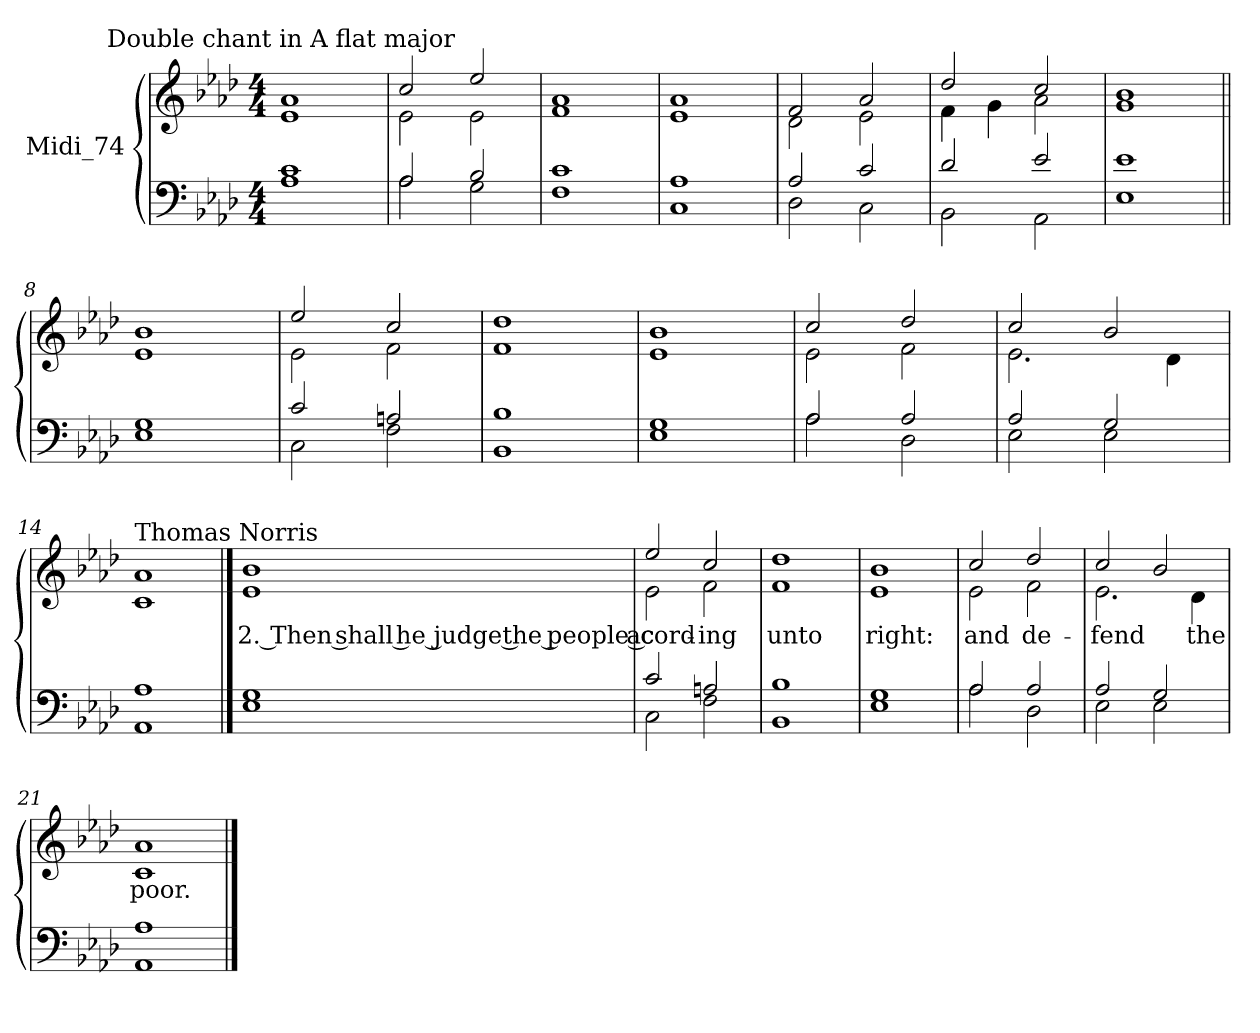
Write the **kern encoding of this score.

**kern	**kern	**text
*part2	*part1	*part1
*staff2	*staff1	*staff1
*I"Midi_74	*I"Midi_74	*
*clefF4	*clefG2	*
*k[b-e-a-d-]	*k[b-e-a-d-]	*
*A-:	*A-:	*
*M4/4	*M4/4	*
=1	=1	=1
*^	*^	*
!	!	!LO:TX:a:cj:t=Double chant in A flat major	!	!
1c/	1A-\	1a-/	1e-\	.
=2	=2	=2	=2	=2
2A-/	2A-\	2cc/	2e-\	.
2B-/	2G\	2ee-/	2e-\	.
=3	=3	=3	=3	=3
1c/	1F\	1a-/	1f\	.
=4	=4	=4	=4	=4
1A-/	1C\	1a-/	1e-\	.
=5	=5	=5	=5	=5
2A-/	2D-\	2f/	2d-\	.
2c/	2C\	2a-/	2e-\	.
=6	=6	=6	=6	=6
2d-/	2BB-\	2dd-/	4f\	.
.	.	.	4g\	.
2e-/	2AA-\	2cc/	2a-\	.
=7	=7	=7	=7	=7
1e-/	1E-\	1b-/	1g\	.
=8||	=8||	=8||	=8||	=8||
1G/	1E-\	1b-/	1e-\	.
=9	=9	=9	=9	=9
2c/	2C\	2ee-/	2e-\	.
2An/	2F\	2cc/	2f\	.
=10	=10	=10	=10	=10
1B-/	1BB-\	1dd-/	1f\	.
=11	=11	=11	=11	=11
1G/	1E-\	1b-/	1e-\	.
=12	=12	=12	=12	=12
2A-/	2A-\	2cc/	2e-\	.
2A-/	2D-\	2dd-/	2f\	.
=13	=13	=13	=13	=13
2A-/	2E-\	2cc/	2.e-\	.
2G/	2E-\	2b-/	.	.
.	.	.	4d-\	.
=14	=14	=14	=14	=14
!	!	!LO:TX:a:t=Thomas Norris	!	!
1A-/	1AA-\	1a-/	1c\	.
!!LO:LB:g=z	!!
==15	==15	==15	==15	==15
!	!	!	!	!LO:LY:b
1G/	1E-\	1b-/	1e-\	2. Then shall he judge the people ac-
=16	=16	=16	=16	=16
!	!	!	!	!LO:LY:b
2c/	2C\	2ee-/	2e-\	-cord-
!	!	!	!	!LO:LY:b
2An/	2F\	2cc/	2f\	-ing
=17	=17	=17	=17	=17
!	!	!	!	!LO:LY:b
1B-/	1BB-\	1dd-/	1f\	unto
=18	=18	=18	=18	=18
!	!	!	!	!LO:LY:b
1G/	1E-\	1b-/	1e-\	right:
=19	=19	=19	=19	=19
!	!	!	!	!LO:LY:b
2A-/	2A-\	2cc/	2e-\	and
!	!	!	!	!LO:LY:b
2A-/	2D-\	2dd-/	2f\	de-
=20	=20	=20	=20	=20
!	!	!	!	!LO:LY:b
2A-/	2E-\	2cc/	2.e-\	-fend
2G/	2E-\	2b-/	.	.
!	!	!	!	!LO:LY:b
.	.	.	4d-\	the
=21	=21	=21	=21	=21
!	!	!	!	!LO:LY:b
1A-/	1AA-\	1a-/	1c\	poor.
*v	*v	*	*	*
*	*v	*v	*
==	==	==
*-	*-	*-
